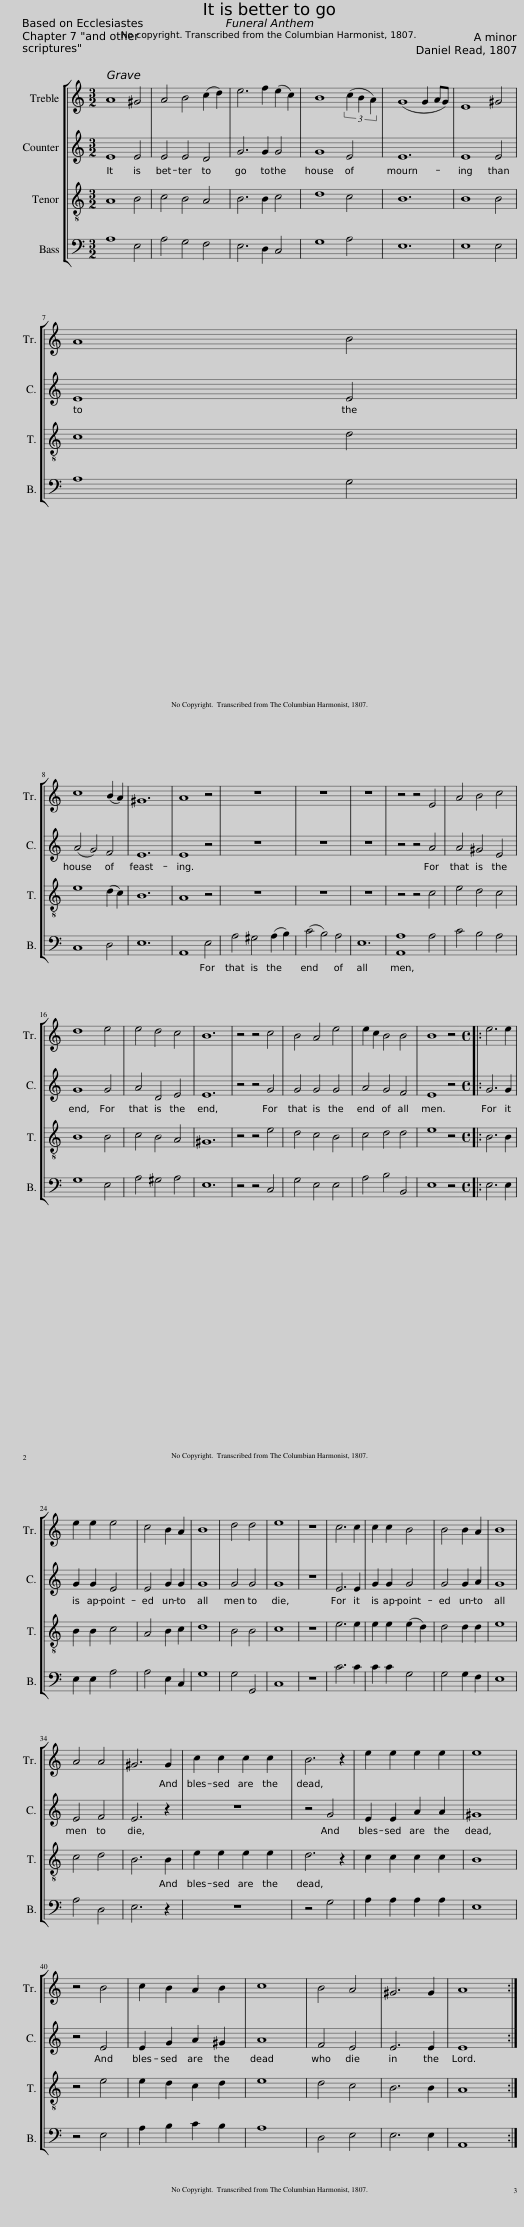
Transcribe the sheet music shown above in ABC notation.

X:1
%%score [ 1 2 3 4 ]
L:1/8
M:3/2
I:linebreak $
K:C
V:1 treble
V:2 treble
V:3 treble-8
V:4 bass
V:1
 A8 ^G4 | A4 B4 (c2 d2) | e6 f2 (e2 c2) | B8 (3(c2 B2 A2) | (G8 G2 AG) | %5
 E8 ^G4 |$ A8 B4 |$ c8 (B2 A2) | ^G12 | A8 z4 | %10
 z12 | z12 | z12 | z4 z4 E4 | A4 B4 c4 |$ %15
 d8 e4 | e4 d4 c4 | B12 | z4 z4 c4 | B4 A4 e4 | %20
 e2 c2 B4 B4 | B8 z4 |:[M:4/4] e6 e2 |$ e2 e2 e4 | c4 B2 A2 | %25
 B8 | d4 d4 | e8 | z8 | c6 c2 | %30
 c2 c2 B4 | B4 B2 A2 | B8 |$ A4 A4 | ^G6 G2 | %35
 c2 c2 c2 c2 | B6 z2 | e2 e2 e2 e2 | e8 |$ z4 B4 | %40
 c2 B2 A2 B2 | c8 | B4 A4 | ^G6 G2 | A8 :| %45
V:2
 E8 E4 | E4 E4 D4 | G6 G2 G4 | G8 E4 | E12 | %5
 E8 E4 |$ E8 E4 |$ (A4 G4) F4 | E12 | E8 z4 | %10
 z12 | z12 | z12 | z4 z4 A4 | A4 ^G4 E4 |$ %15
 G8 G4 | A4 D4 E4 | E12 | z4 z4 G4 | G4 G4 G4 | %20
 A4 G4 F4 | E8 z4 |:[M:4/4] G6 G2 |$ G2 G2 E4 | E4 G2 G2 | %25
 G8 | G4 G4 | G8 | z8 | E6 E2 | %30
 G2 G2 G4 | G4 G2 A2 | G8 |$ E4 F4 | E6 z2 | %35
 z8 | z4 G4 | E2 E2 A2 A2 | ^G8 |$ z4 E4 | %40
 E2 G2 A2 ^G2 | A8 | F4 E4 | E6 E2 | E8 :| %45
V:3
 A8 B4 | c4 B4 A4 | B6 B2 c4 | d8 c4 | B12 | %5
 B8 B4 |$ c8 d4 |$ e8 (d2 c2) | B12 | A8 z4 | %10
 z12 | z12 | z12 | z4 z4 c4 | e4 d4 c4 |$ %15
 B8 B4 | c4 B4 A4 | ^G12 | z4 z4 e4 | d4 c4 B4 | %20
 c4 d4 d4 | e8 z4 |:[M:4/4] B6 B2 |$ B2 B2 c4 | A4 B2 c2 | %25
 d8 | B4 B4 | c8 | z8 | e6 e2 | %30
 e2 e2 (e2 d2) | d4 d2 d2 | e8 |$ c4 d4 | B6 B2 | %35
 e2 e2 e2 e2 | d6 z2 | c2 c2 c2 c2 | B8 |$ z4 e4 | %40
 e2 d2 c2 d2 | e8 | d4 c4 | B6 B2 | A8 :| %45
V:4
 A,8 E,4 | A,4 G,4 F,4 | E,6 D,2 C,4 | G,8 A,4 | E,12 | %5
 E,8 E,4 |$ A,8 G,4 |$ C,8 D,4 | E,12 | A,,8 E,4 | %10
 A,4 ^G,4 (A,2 B,2) | (C4 B,4) A,4 | E,12 | [A,,A,]8 A,4 | C4 B,4 A,4 |$ %15
 G,8 E,4 | A,4 ^G,4 A,4 | E,12 | z4 z4 C,4 | G,4 E,4 E,4 | %20
 A,4 B,4 B,,4 | E,8 z4 |:[M:4/4] E,6 E,2 |$ E,2 E,2 A,4 | A,4 E,2 C,2 | %25
 G,8 | G,4 G,,4 | C,8 | z8 | C6 C2 | %30
 C2 C2 G,4 | G,4 G,2 F,2 | E,8 |$ A,4 D,4 | E,6 z2 | %35
 z8 | z4 G,4 | A,2 A,2 A,2 A,2 | E,8 |$ z4 E,4 | %40
 A,2 B,2 C2 B,2 | A,8 | D,4 E,4 | E,6 E,2 | A,,8 :| %45
